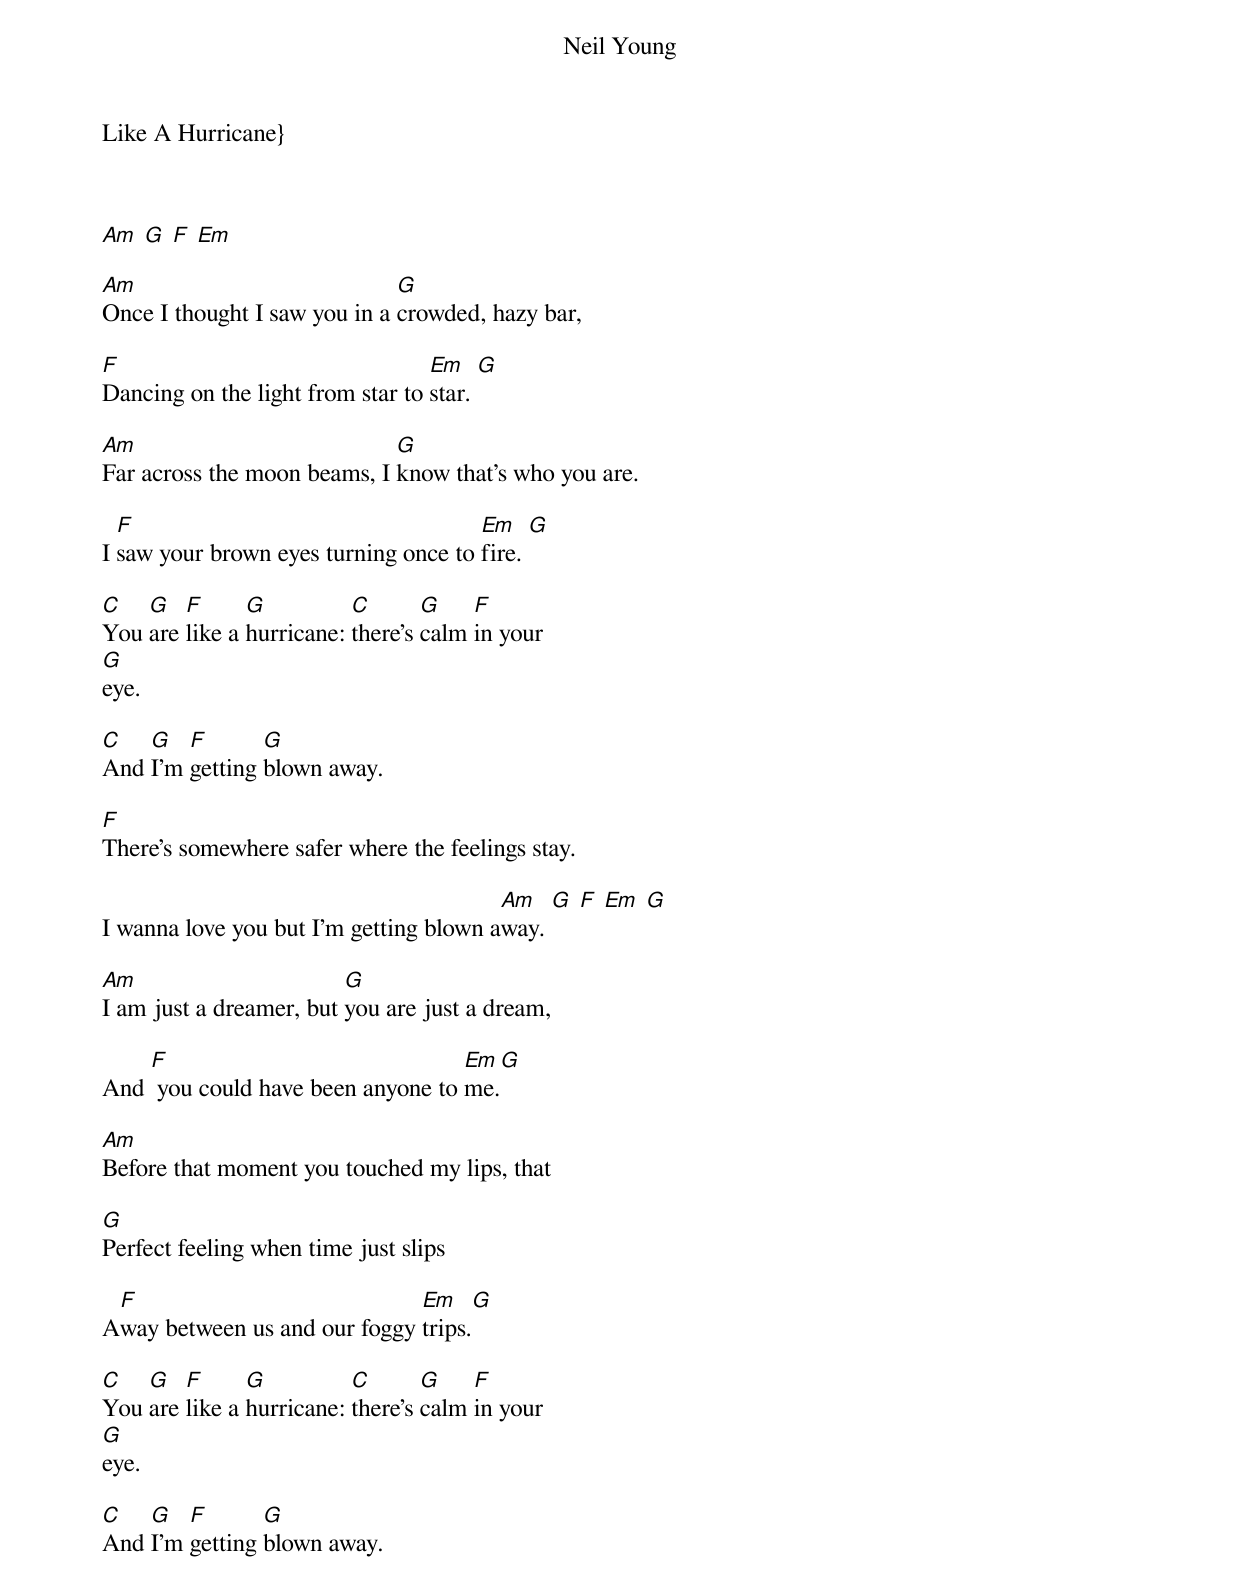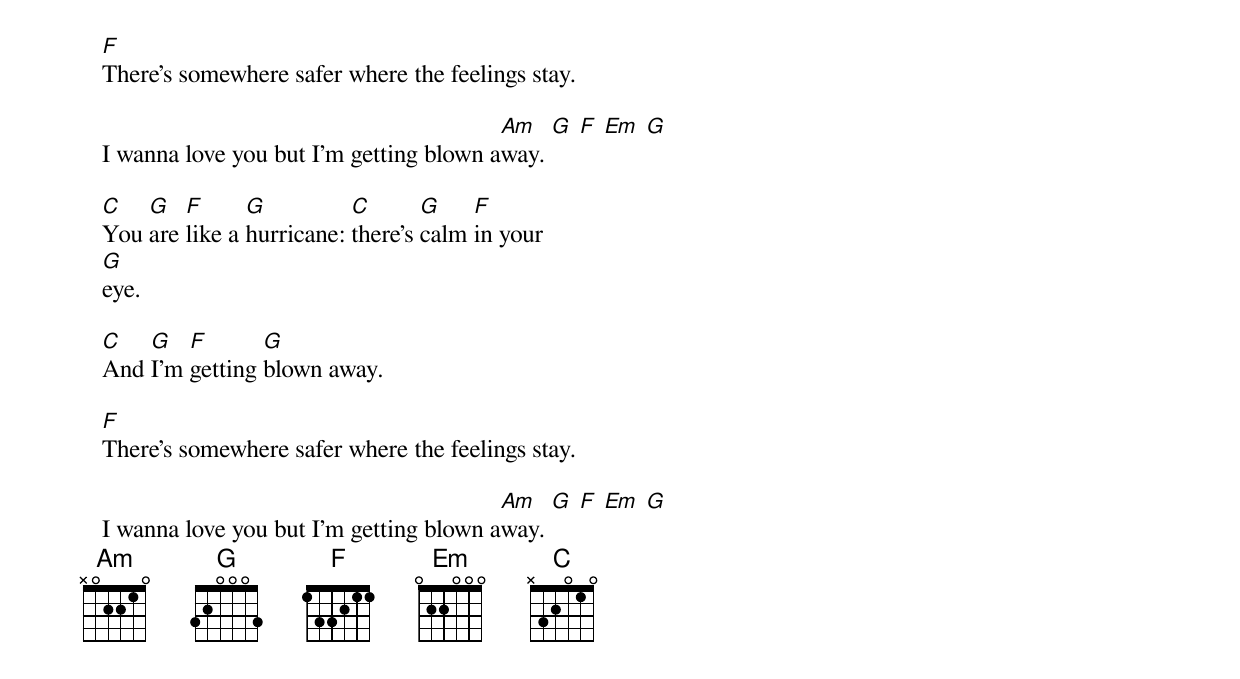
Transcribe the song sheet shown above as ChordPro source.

   Like A Hurricane}

   {st:Neil Young}


   [Am] [G] [F] [Em]

   [Am]Once I thought I saw you in a [G]crowded, hazy bar,

   [F]Dancing on the light from star to [Em]star. [G]

   [Am]Far across the moon beams, I [G]know that's who you are.

   I [F]saw your brown eyes turning once to [Em]fire. [G]

   [C]You [G]are [F]like a [G]hurricane: [C]there's [G]calm [F]in your
   [G]eye.

   [C]And [G]I'm [F]getting [G]blown away.

   [F]There's somewhere safer where the feelings stay.

   I wanna love you but I'm getting blown a[Am]way. [G] [F] [Em] [G]

   [Am]I am just a dreamer, but [G]you are just a dream,

   And [F] you could have been anyone to [Em]me.[G]

   [Am]Before that moment you touched my lips, that

   [G]Perfect feeling when time just slips

   A[F]way between us and our foggy [Em]trips.[G]

   [C]You [G]are [F]like a [G]hurricane: [C]there's [G]calm [F]in your
   [G]eye.

   [C]And [G]I'm [F]getting [G]blown away.

   [F]There's somewhere safer where the feelings stay.

   I wanna love you but I'm getting blown a[Am]way. [G] [F] [Em] [G]

   [C]You [G]are [F]like a [G]hurricane: [C]there's [G]calm [F]in your
   [G]eye.

   [C]And [G]I'm [F]getting [G]blown away.

   [F]There's somewhere safer where the feelings stay.

   I wanna love you but I'm getting blown a[Am]way. [G] [F] [Em] [G]
